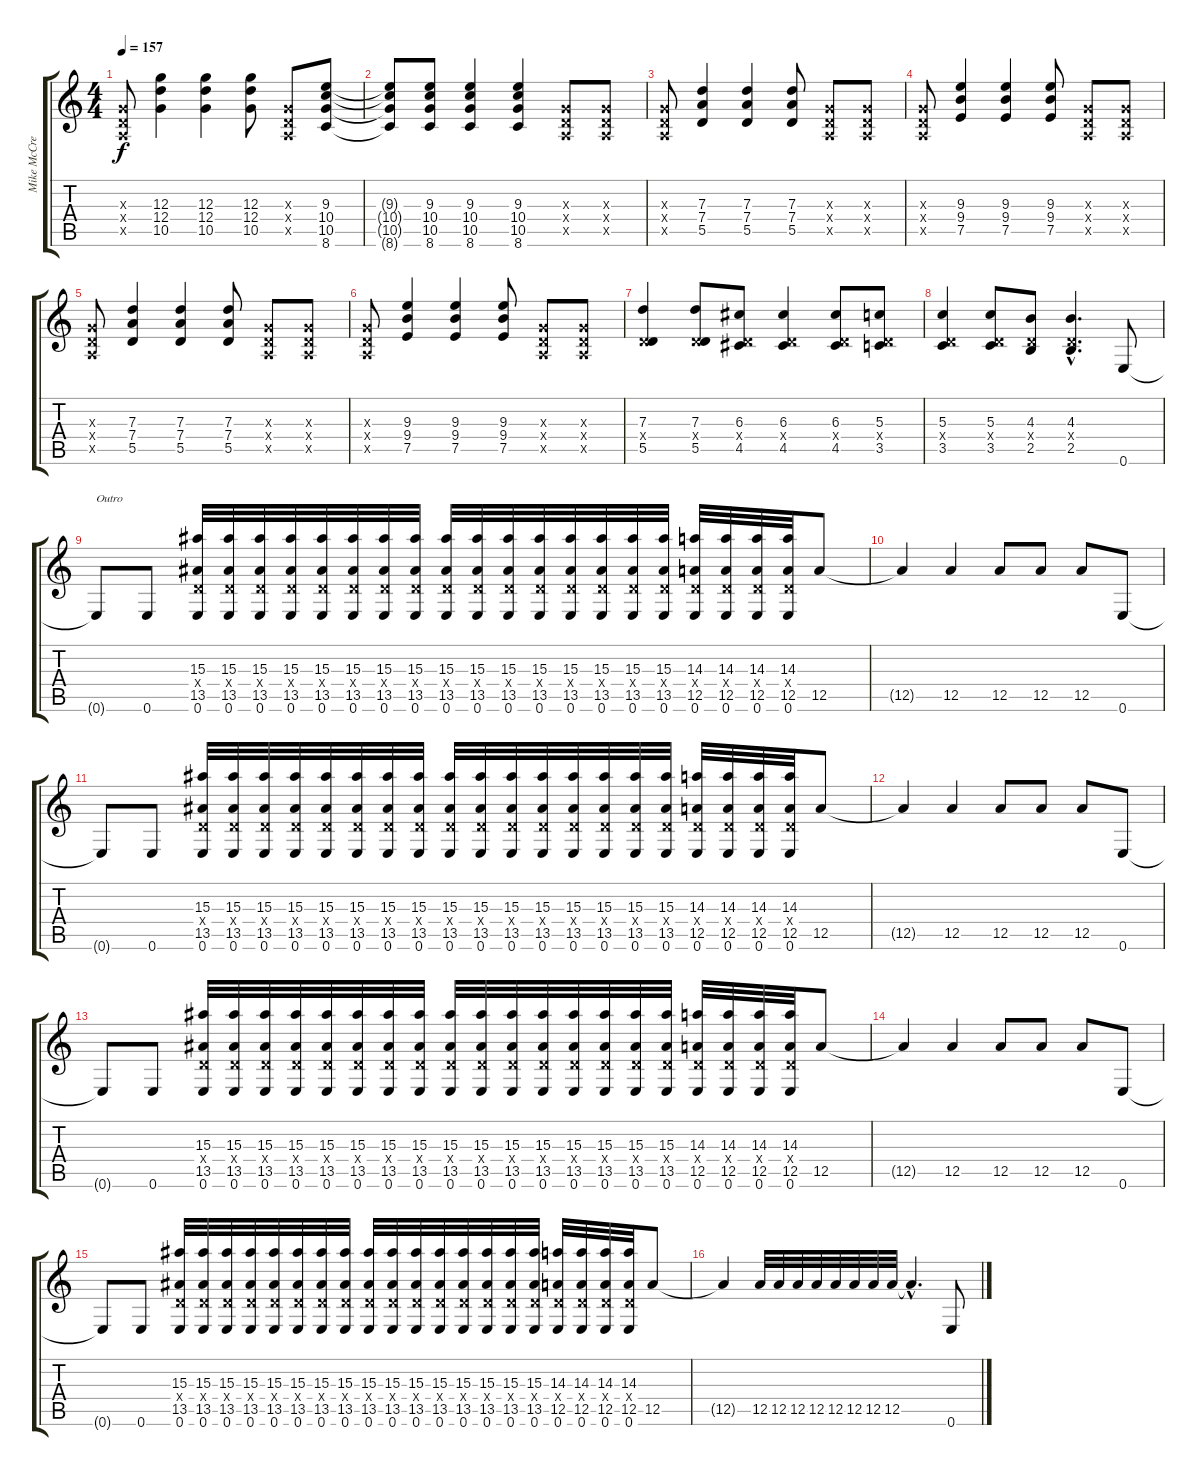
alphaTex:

\track ("Mike McCready" "Mike McCre") {instrument overdrivenguitar}
\staff {score tabs}
\tuning (E4 B3 G3 D3 A2 E2) {hide}
\ts (4 4)
\tempo 157
\clef g2
\ks c
(0.3{x} 0.4{x} 0.5{x}).8{dy f} (12.3 12.4 10.5).4 (12.3 12.4 10.5).4 (12.3 12.4 10.5).8 (0.3{x} 0.4{x} 0.5{x}).8 (9.3 10.4 10.5 8.6).8 |
(9.3{t} 10.4{t} 10.5{t} 8.6{t}).8 (9.3 10.4 10.5 8.6).8 (9.3 10.4 10.5 8.6).4 (9.3 10.4 10.5 8.6).4 (0.3{x} 0.4{x} 0.5{x}).8 (0.3{x} 0.4{x} 0.5{x}).8 |
(0.3{x} 0.4{x} 0.5{x}).8 (7.3 7.4 5.5).4 (7.3 7.4 5.5).4 (7.3 7.4 5.5).8 (0.3{x} 0.4{x} 0.5{x}).8 (0.3{x} 0.4{x} 0.5{x}).8 |
(0.3{x} 0.4{x} 0.5{x}).8 (9.3 9.4 7.5).4 (9.3 9.4 7.5).4 (9.3 9.4 7.5).8 (0.3{x} 0.4{x} 0.5{x}).8 (0.3{x} 0.4{x} 0.5{x}).8 |
(0.3{x} 0.4{x} 0.5{x}).8 (7.3 7.4 5.5).4 (7.3 7.4 5.5).4 (7.3 7.4 5.5).8 (0.3{x} 0.4{x} 0.5{x}).8 (0.3{x} 0.4{x} 0.5{x}).8 |
(0.3{x} 0.4{x} 0.5{x}).8 (9.3 9.4 7.5).4 (9.3 9.4 7.5).4 (9.3 9.4 7.5).8 (0.3{x} 0.4{x} 0.5{x}).8 (0.3{x} 0.4{x} 0.5{x}).8 |
(7.3 0.4{x} 5.5).4 (7.3 0.4{x} 5.5).8 (6.3 0.4{x} 4.5).8 (6.3 0.4{x} 4.5).4 (6.3 0.4{x} 4.5).8 (5.3 0.4{x} 3.5).8 |
(5.3 0.4{x} 3.5).4 (5.3 0.4{x} 3.5).8 (4.3 0.4{x} 2.5).8 (4.3{hac} 0.4{hac x} 2.5{hac}).4{d} 0.6.8 |
0.6{t}.8{txt "Outro"} 0.6.8 (15.3 0.4{x} 13.5 0.6).32 (15.3 0.4{x} 13.5 0.6).32 (15.3 0.4{x} 13.5 0.6).32 (15.3 0.4{x} 13.5 0.6).32 (15.3 0.4{x} 13.5 0.6).32 (15.3 0.4{x} 13.5 0.6).32 (15.3 0.4{x} 13.5 0.6).32 (15.3 0.4{x} 13.5 0.6).32 (15.3 0.4{x} 13.5 0.6).32 (15.3 0.4{x} 13.5 0.6).32 (15.3 0.4{x} 13.5 0.6).32 (15.3 0.4{x} 13.5 0.6).32 (15.3 0.4{x} 13.5 0.6).32 (15.3 0.4{x} 13.5 0.6).32 (15.3 0.4{x} 13.5 0.6).32 (15.3 0.4{x} 13.5 0.6).32 (14.3 0.4{x} 12.5 0.6).32 (14.3 0.4{x} 12.5 0.6).32 (14.3 0.4{x} 12.5 0.6).32 (14.3 0.4{x} 12.5 0.6).32 12.5.8 |
12.5{t}.4 12.5.4 12.5.8 12.5.8 12.5.8 0.6.8 |
0.6{t}.8 0.6.8 (15.3 0.4{x} 13.5 0.6).32 (15.3 0.4{x} 13.5 0.6).32 (15.3 0.4{x} 13.5 0.6).32 (15.3 0.4{x} 13.5 0.6).32 (15.3 0.4{x} 13.5 0.6).32 (15.3 0.4{x} 13.5 0.6).32 (15.3 0.4{x} 13.5 0.6).32 (15.3 0.4{x} 13.5 0.6).32 (15.3 0.4{x} 13.5 0.6).32 (15.3 0.4{x} 13.5 0.6).32 (15.3 0.4{x} 13.5 0.6).32 (15.3 0.4{x} 13.5 0.6).32 (15.3 0.4{x} 13.5 0.6).32 (15.3 0.4{x} 13.5 0.6).32 (15.3 0.4{x} 13.5 0.6).32 (15.3 0.4{x} 13.5 0.6).32 (14.3 0.4{x} 12.5 0.6).32 (14.3 0.4{x} 12.5 0.6).32 (14.3 0.4{x} 12.5 0.6).32 (14.3 0.4{x} 12.5 0.6).32 12.5.8 |
12.5{t}.4 12.5.4 12.5.8 12.5.8 12.5.8 0.6.8 |
0.6{t}.8 0.6.8 (15.3 0.4{x} 13.5 0.6).32 (15.3 0.4{x} 13.5 0.6).32 (15.3 0.4{x} 13.5 0.6).32 (15.3 0.4{x} 13.5 0.6).32 (15.3 0.4{x} 13.5 0.6).32 (15.3 0.4{x} 13.5 0.6).32 (15.3 0.4{x} 13.5 0.6).32 (15.3 0.4{x} 13.5 0.6).32 (15.3 0.4{x} 13.5 0.6).32 (15.3 0.4{x} 13.5 0.6).32 (15.3 0.4{x} 13.5 0.6).32 (15.3 0.4{x} 13.5 0.6).32 (15.3 0.4{x} 13.5 0.6).32 (15.3 0.4{x} 13.5 0.6).32 (15.3 0.4{x} 13.5 0.6).32 (15.3 0.4{x} 13.5 0.6).32 (14.3 0.4{x} 12.5 0.6).32 (14.3 0.4{x} 12.5 0.6).32 (14.3 0.4{x} 12.5 0.6).32 (14.3 0.4{x} 12.5 0.6).32 12.5.8 |
12.5{t}.4 12.5.4 12.5.8 12.5.8 12.5.8 0.6.8 |
0.6{t}.8 0.6.8 (15.3 0.4{x} 13.5 0.6).32 (15.3 0.4{x} 13.5 0.6).32 (15.3 0.4{x} 13.5 0.6).32 (15.3 0.4{x} 13.5 0.6).32 (15.3 0.4{x} 13.5 0.6).32 (15.3 0.4{x} 13.5 0.6).32 (15.3 0.4{x} 13.5 0.6).32 (15.3 0.4{x} 13.5 0.6).32 (15.3 0.4{x} 13.5 0.6).32 (15.3 0.4{x} 13.5 0.6).32 (15.3 0.4{x} 13.5 0.6).32 (15.3 0.4{x} 13.5 0.6).32 (15.3 0.4{x} 13.5 0.6).32 (15.3 0.4{x} 13.5 0.6).32 (15.3 0.4{x} 13.5 0.6).32 (15.3 0.4{x} 13.5 0.6).32 (14.3 0.4{x} 12.5 0.6).32 (14.3 0.4{x} 12.5 0.6).32 (14.3 0.4{x} 12.5 0.6).32 (14.3 0.4{x} 12.5 0.6).32 12.5.8 |
12.5{t}.4 12.5.32 12.5.32 12.5.32 12.5.32 12.5.32 12.5.32 12.5.32 12.5.32 12.5{hac t}.4{d} 0.6.8
